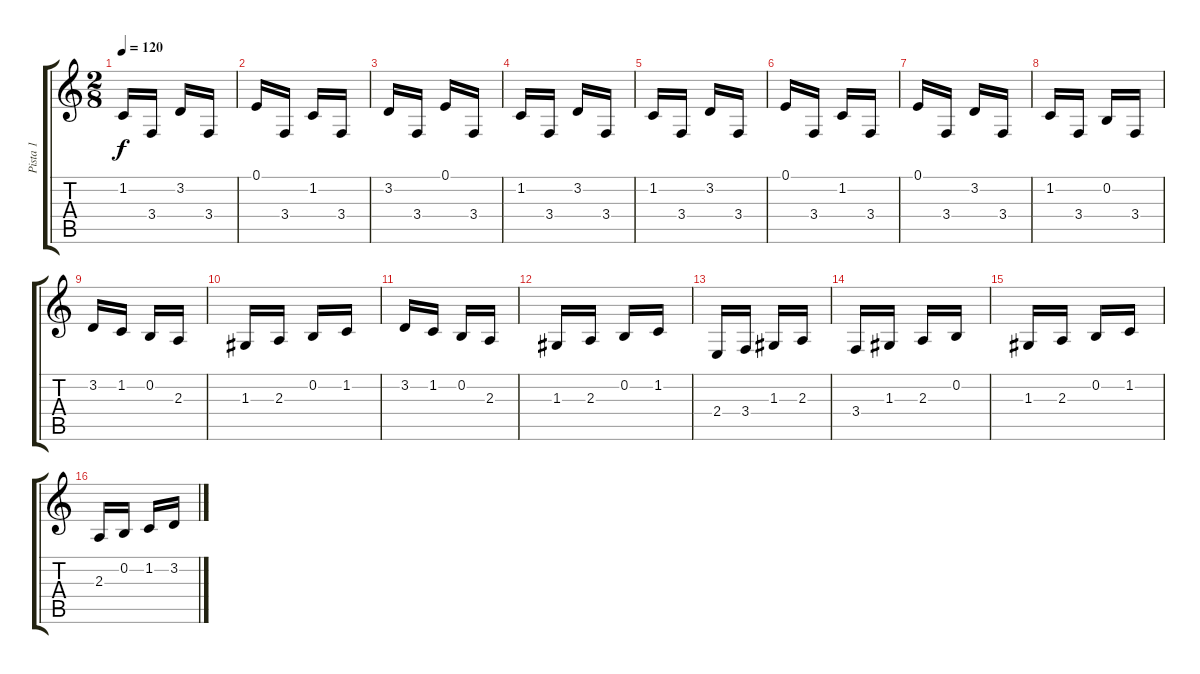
\track ("Pista 1" "Pista 1") {instrument lead2sawtooth}
\staff {score tabs}
\tuning (E4 B3 G3 D3 A2 E2) {hide}
\ts (2 8)
\tempo 120
\clef g2
\ks c
1.2.16{dy f} 3.4.16 3.2.16 3.4.16 |
0.1.16 3.4.16 1.2.16 3.4.16 |
3.2.16 3.4.16 0.1.16 3.4.16 |
1.2.16 3.4.16 3.2.16 3.4.16 |
1.2.16 3.4.16 3.2.16 3.4.16 |
0.1.16 3.4.16 1.2.16 3.4.16 |
0.1.16 3.4.16 3.2.16 3.4.16 |
1.2.16 3.4.16 0.2.16 3.4.16 |
3.2.16 1.2.16 0.2.16 2.3.16 |
1.3.16 2.3.16 0.2.16 1.2.16 |
3.2.16 1.2.16 0.2.16 2.3.16 |
1.3.16 2.3.16 0.2.16 1.2.16 |
2.4.16 3.4.16 1.3.16 2.3.16 |
3.4.16 1.3.16 2.3.16 0.2.16 |
1.3.16 2.3.16 0.2.16 1.2.16 |
2.3.16 0.2.16 1.2.16 3.2.16
